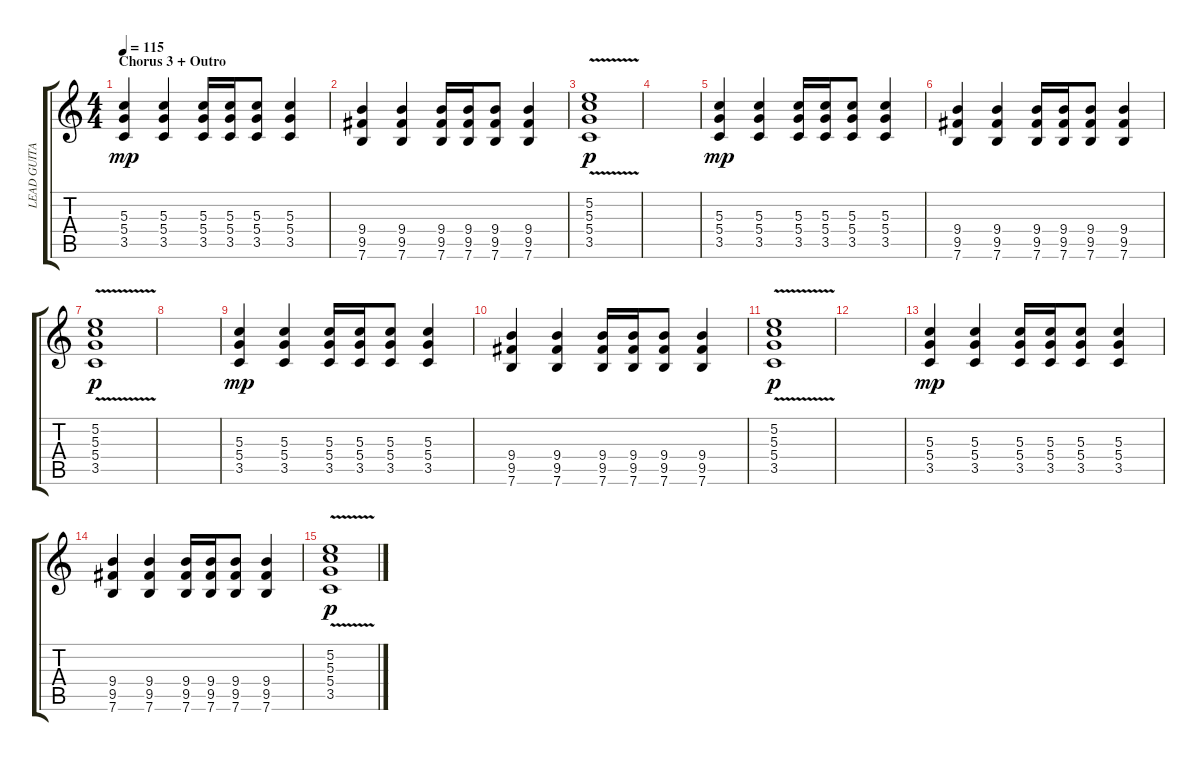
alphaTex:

\track ("LEAD GUITAR" "LEAD GUITA") {instrument electricguitarmuted}
\staff {score tabs}
\tuning (E4 B3 G3 D3 A2 E2) {hide}
\ts (4 4)
\section ("" "Chorus 3 + Outro")
\tempo 115
\clef g2
\ks c
(5.3 5.4 3.5).4{dy mp} (5.3 5.4 3.5).4 (5.3 5.4 3.5).16 (5.3 5.4 3.5).16 (5.3 5.4 3.5).8 (5.3 5.4 3.5).4 |
(9.4 9.5 7.6).4 (9.4 9.5 7.6).4 (9.4 9.5 7.6).16 (9.4 9.5 7.6).16 (9.4 9.5 7.6).8 (9.4 9.5 7.6).4 |
(5.2{v} 5.3 5.4 3.5).1{dy p} |
|
(5.3 5.4 3.5).4{dy mp} (5.3 5.4 3.5).4 (5.3 5.4 3.5).16 (5.3 5.4 3.5).16 (5.3 5.4 3.5).8 (5.3 5.4 3.5).4 |
(9.4 9.5 7.6).4 (9.4 9.5 7.6).4 (9.4 9.5 7.6).16 (9.4 9.5 7.6).16 (9.4 9.5 7.6).8 (9.4 9.5 7.6).4 |
(5.2{v} 5.3 5.4 3.5).1{dy p} |
|
(5.3 5.4 3.5).4{dy mp} (5.3 5.4 3.5).4 (5.3 5.4 3.5).16 (5.3 5.4 3.5).16 (5.3 5.4 3.5).8 (5.3 5.4 3.5).4 |
(9.4 9.5 7.6).4 (9.4 9.5 7.6).4 (9.4 9.5 7.6).16 (9.4 9.5 7.6).16 (9.4 9.5 7.6).8 (9.4 9.5 7.6).4 |
(5.2{v} 5.3 5.4 3.5).1{dy p} |
|
(5.3 5.4 3.5).4{dy mp} (5.3 5.4 3.5).4 (5.3 5.4 3.5).16 (5.3 5.4 3.5).16 (5.3 5.4 3.5).8 (5.3 5.4 3.5).4 |
(9.4 9.5 7.6).4 (9.4 9.5 7.6).4 (9.4 9.5 7.6).16 (9.4 9.5 7.6).16 (9.4 9.5 7.6).8 (9.4 9.5 7.6).4 |
(5.2{v} 5.3 5.4 3.5).1{dy p}
